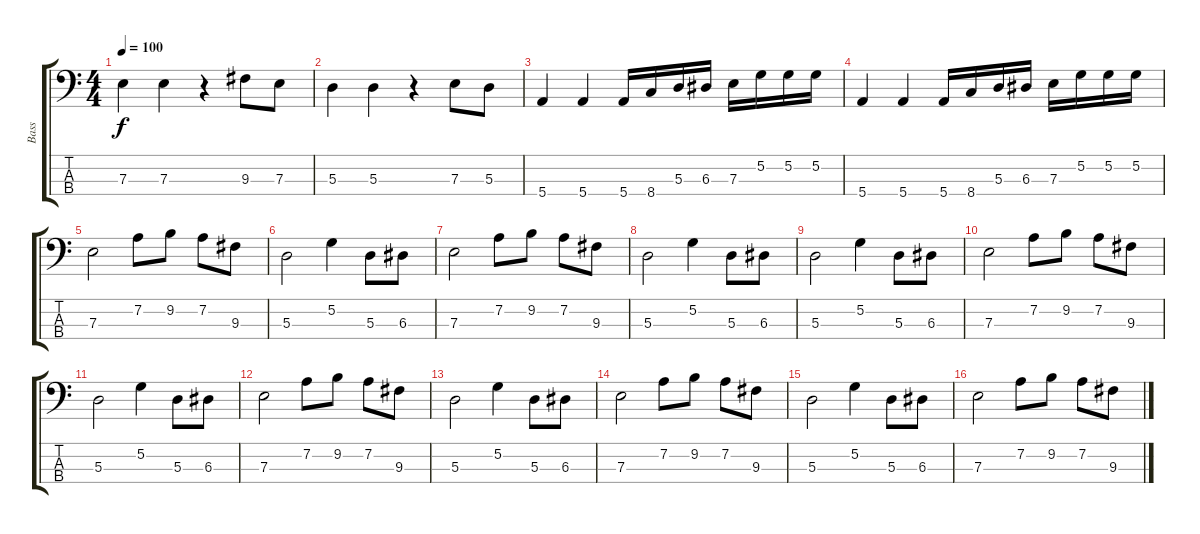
\track ("Bass" "Bass") {instrument electricbassfinger}
\staff {score tabs}
\tuning (G2 D2 A1 E1) {hide}
\ts (4 4)
\tempo 100
\clef f4
\ks c
7.3.4{dy f} 7.3.4 r.4 9.3.8 7.3.8 |
5.3.4 5.3.4 r.4 7.3.8 5.3.8 |
5.4.4 5.4.4 5.4.16 8.4.16 5.3.16 6.3.16 7.3.16 5.2.16 5.2.16 5.2.16 |
5.4.4 5.4.4 5.4.16 8.4.16 5.3.16 6.3.16 7.3.16 5.2.16 5.2.16 5.2.16 |
7.3.2 7.2.8 9.2.8 7.2.8 9.3.8 |
5.3.2 5.2.4 5.3.8 6.3.8 |
7.3.2 7.2.8 9.2.8 7.2.8 9.3.8 |
5.3.2 5.2.4 5.3.8 6.3.8 |
5.3.2 5.2.4 5.3.8 6.3.8 |
7.3.2 7.2.8 9.2.8 7.2.8 9.3.8 |
5.3.2 5.2.4 5.3.8 6.3.8 |
7.3.2 7.2.8 9.2.8 7.2.8 9.3.8 |
5.3.2 5.2.4 5.3.8 6.3.8 |
7.3.2 7.2.8 9.2.8 7.2.8 9.3.8 |
5.3.2 5.2.4 5.3.8 6.3.8 |
7.3.2 7.2.8 9.2.8 7.2.8 9.3.8
